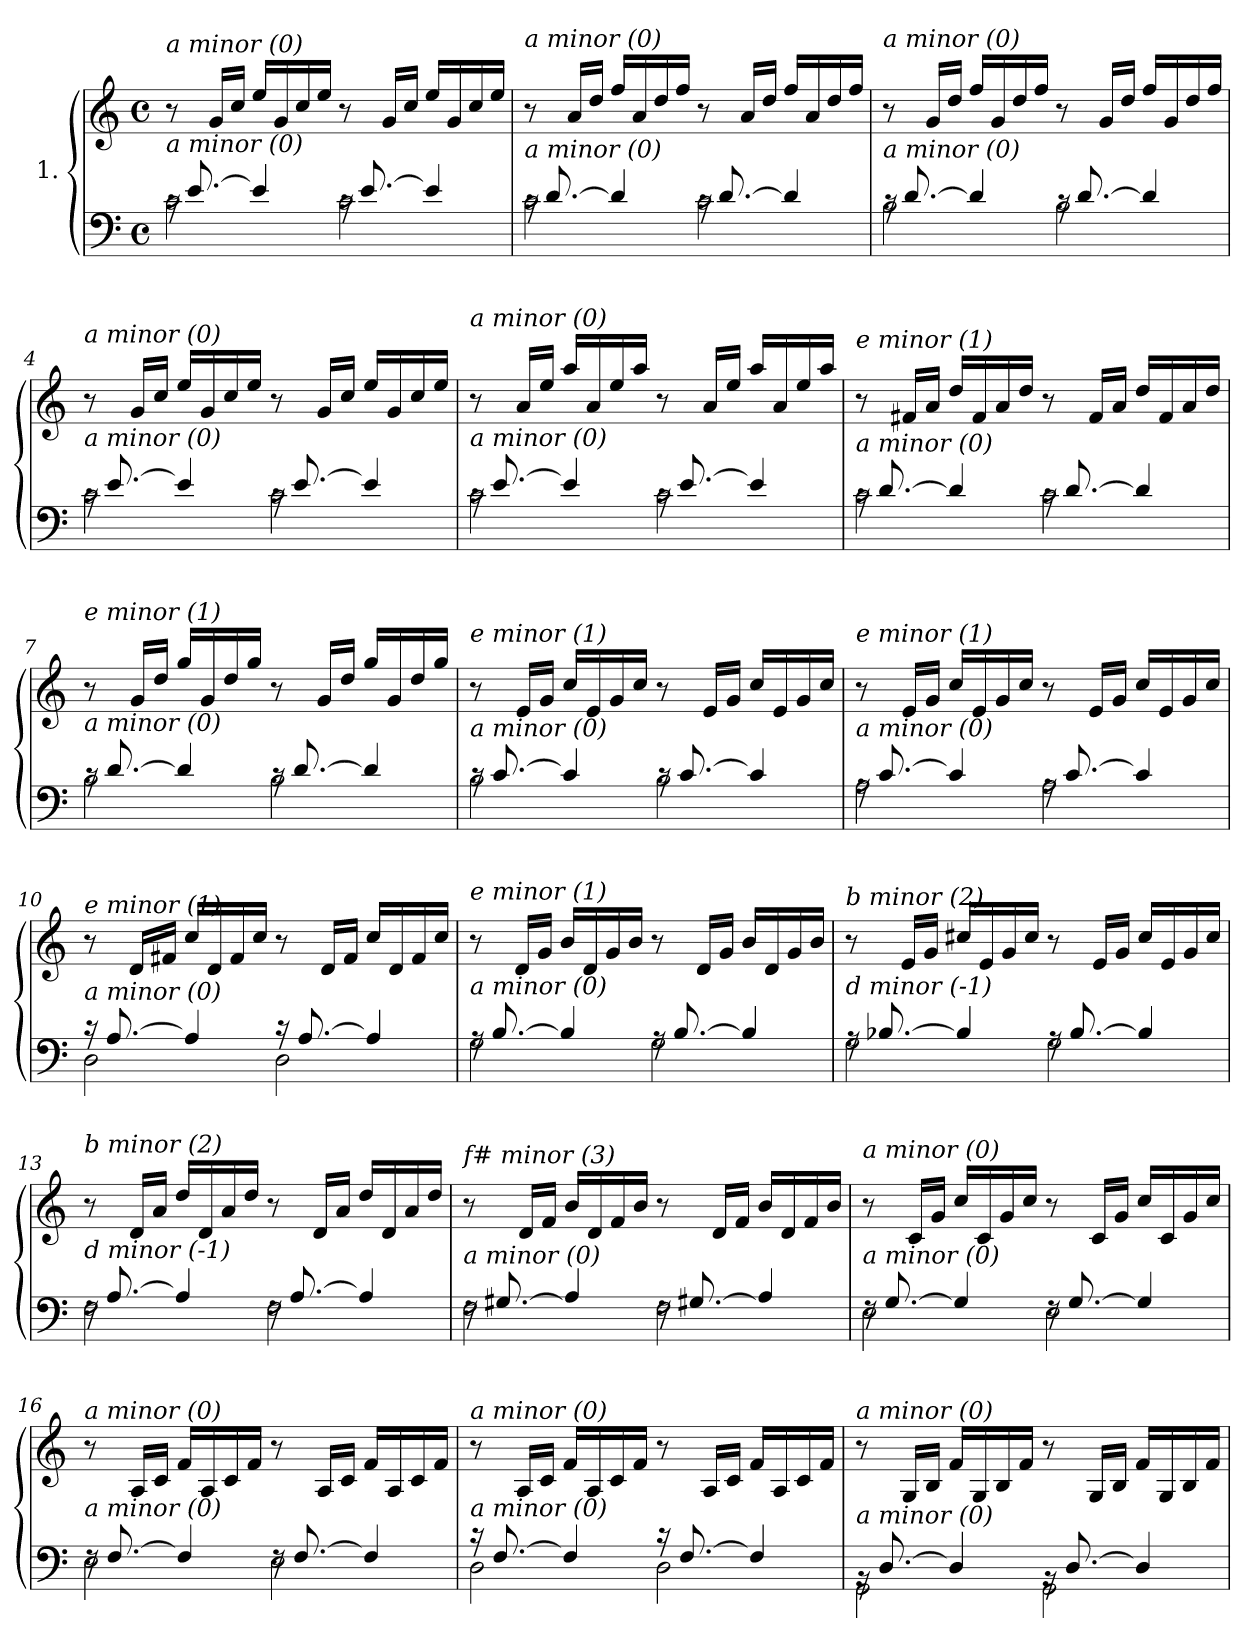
**kern	**kern
*part1	*part1
*staff2	*staff1
*I"1.	*
*clefF4	*clefG2
*k[]	*k[]
*M4/4	*M4/4
*met(c)	*met(c)
=1	=1
*^	*
!	!	!LO:TX:i:t=a minor (0)
!LO:TX:i:t=a minor (0)	!	!
16rc	2c\	8r
[8.e/	.	.
.	.	16g/LL
.	.	16cc/JJ
4e/]	.	16ee/LL
.	.	16g/
.	.	16cc/
.	.	16ee/JJ
16rc	2c\	8r
[8.e/	.	.
.	.	16g/LL
.	.	16cc/JJ
4e/]	.	16ee/LL
.	.	16g/
.	.	16cc/
.	.	16ee/JJ
=2	=2	=2
!	!	!LO:TX:i:t=a minor (0)
!LO:TX:i:t=a minor (0)	!	!
16rc	2c\	8r
[8.d/	.	.
.	.	16a/LL
.	.	16dd/JJ
4d/]	.	16ff/LL
.	.	16a/
.	.	16dd/
.	.	16ff/JJ
16rc	2c\	8r
[8.d/	.	.
.	.	16a/LL
.	.	16dd/JJ
4d/]	.	16ff/LL
.	.	16a/
.	.	16dd/
.	.	16ff/JJ
=3	=3	=3
!	!	!LO:TX:i:t=a minor (0)
!LO:TX:i:t=a minor (0)	!	!
16rc	2B\	8r
[8.d/	.	.
.	.	16g/LL
.	.	16dd/JJ
4d/]	.	16ff/LL
.	.	16g/
.	.	16dd/
.	.	16ff/JJ
16rc	2B\	8r
[8.d/	.	.
.	.	16g/LL
.	.	16dd/JJ
4d/]	.	16ff/LL
.	.	16g/
.	.	16dd/
.	.	16ff/JJ
!!LO:LB:g=z
=4	=4	=4
!	!	!LO:TX:i:t=a minor (0)
!LO:TX:i:t=a minor (0)	!	!
16rc	2c\	8r
[8.e/	.	.
.	.	16g/LL
.	.	16cc/JJ
4e/]	.	16ee/LL
.	.	16g/
.	.	16cc/
.	.	16ee/JJ
16rc	2c\	8r
[8.e/	.	.
.	.	16g/LL
.	.	16cc/JJ
4e/]	.	16ee/LL
.	.	16g/
.	.	16cc/
.	.	16ee/JJ
=5	=5	=5
!	!	!LO:TX:i:t=a minor (0)
!LO:TX:i:t=a minor (0)	!	!
16rc	2c\	8r
[8.e/	.	.
.	.	16a/LL
.	.	16ee/JJ
4e/]	.	16aa/LL
.	.	16a/
.	.	16ee/
.	.	16aa/JJ
16rc	2c\	8r
[8.e/	.	.
.	.	16a/LL
.	.	16ee/JJ
4e/]	.	16aa/LL
.	.	16a/
.	.	16ee/
.	.	16aa/JJ
=6	=6	=6
!	!	!LO:TX:i:t=e minor (1)
!LO:TX:i:t=a minor (0)	!	!
16rc	2c\	8r
[8.d/	.	.
.	.	16f#X/LL
.	.	16a/JJ
4d/]	.	16dd/LL
.	.	16f#/
.	.	16a/
.	.	16dd/JJ
16rc	2c\	8r
[8.d/	.	.
.	.	16f#/LL
.	.	16a/JJ
4d/]	.	16dd/LL
.	.	16f#/
.	.	16a/
.	.	16dd/JJ
!!LO:LB:g=z
=7	=7	=7
!	!	!LO:TX:i:t=e minor (1)
!LO:TX:i:t=a minor (0)	!	!
16rc	2B\	8r
[8.d/	.	.
.	.	16g/LL
.	.	16dd/JJ
4d/]	.	16gg/LL
.	.	16g/
.	.	16dd/
.	.	16gg/JJ
16rc	2B\	8r
[8.d/	.	.
.	.	16g/LL
.	.	16dd/JJ
4d/]	.	16gg/LL
.	.	16g/
.	.	16dd/
.	.	16gg/JJ
=8	=8	=8
!	!	!LO:TX:i:t=e minor (1)
!LO:TX:i:t=a minor (0)	!	!
16rc	2B\	8r
[8.c/	.	.
.	.	16e/LL
.	.	16g/JJ
4c/]	.	16cc/LL
.	.	16e/
.	.	16g/
.	.	16cc/JJ
16rc	2B\	8r
[8.c/	.	.
.	.	16e/LL
.	.	16g/JJ
4c/]	.	16cc/LL
.	.	16e/
.	.	16g/
.	.	16cc/JJ
=9	=9	=9
!	!	!LO:TX:i:t=e minor (1)
!LO:TX:i:t=a minor (0)	!	!
16rA	2A\	8r
[8.c/	.	.
.	.	16e/LL
.	.	16g/JJ
4c/]	.	16cc/LL
.	.	16e/
.	.	16g/
.	.	16cc/JJ
16rA	2A\	8r
[8.c/	.	.
.	.	16e/LL
.	.	16g/JJ
4c/]	.	16cc/LL
.	.	16e/
.	.	16g/
.	.	16cc/JJ
!!LO:LB:g=z
=10	=10	=10
!	!	!LO:TX:i:t=e minor (1)
!LO:TX:i:t=a minor (0)	!	!
16r	2D\	8r
[8.A/	.	.
.	.	16d/LL
.	.	16f#X/JJ
4A/]	.	16cc/LL
.	.	16d/
.	.	16f#/
.	.	16cc/JJ
16r	2D\	8r
[8.A/	.	.
.	.	16d/LL
.	.	16f#/JJ
4A/]	.	16cc/LL
.	.	16d/
.	.	16f#/
.	.	16cc/JJ
=11	=11	=11
!	!	!LO:TX:i:t=e minor (1)
!LO:TX:i:t=a minor (0)	!	!
16rA	2G\	8r
[8.B/	.	.
.	.	16d/LL
.	.	16g/JJ
4B/]	.	16b/LL
.	.	16d/
.	.	16g/
.	.	16b/JJ
16rA	2G\	8r
[8.B/	.	.
.	.	16d/LL
.	.	16g/JJ
4B/]	.	16b/LL
.	.	16d/
.	.	16g/
.	.	16b/JJ
=12	=12	=12
!	!	!LO:TX:i:t=b minor (2)
!LO:TX:i:t=d minor (-1)	!	!
16rA	2G\	8r
[8.B-X/	.	.
.	.	16e/LL
.	.	16g/JJ
4B-/]	.	16cc#X/LL
.	.	16e/
.	.	16g/
.	.	16cc#/JJ
16rA	2G\	8r
[8.B-/	.	.
.	.	16e/LL
.	.	16g/JJ
4B-/]	.	16cc#/LL
.	.	16e/
.	.	16g/
.	.	16cc#/JJ
!!LO:LB:g=z
=13	=13	=13
!	!	!LO:TX:i:t=b minor (2)
!LO:TX:i:t=d minor (-1)	!	!
16rF	2F\	8r
[8.A/	.	.
.	.	16d/LL
.	.	16a/JJ
4A/]	.	16dd/LL
.	.	16d/
.	.	16a/
.	.	16dd/JJ
16rF	2F\	8r
[8.A/	.	.
.	.	16d/LL
.	.	16a/JJ
4A/]	.	16dd/LL
.	.	16d/
.	.	16a/
.	.	16dd/JJ
=14	=14	=14
!	!	!LO:TX:i:t=f# minor (3)
!LO:TX:i:t=a minor (0)	!	!
16rF	2F\	8r
[8.G#Xi/	.	.
.	.	16d/LL
.	.	16f/JJ
4A-/]	.	16b/LL
.	.	16d/
.	.	16f/
.	.	16b/JJ
16rF	2F\	8r
[8.G#Xi/	.	.
.	.	16d/LL
.	.	16f/JJ
4A-/]	.	16b/LL
.	.	16d/
.	.	16f/
.	.	16b/JJ
=15	=15	=15
!	!	!LO:TX:i:t=a minor (0)
!LO:TX:i:t=a minor (0)	!	!
16rF	2E\	8r
[8.G/	.	.
.	.	16c/LL
.	.	16g/JJ
4G/]	.	16cc/LL
.	.	16c/
.	.	16g/
.	.	16cc/JJ
16rF	2E\	8r
[8.G/	.	.
.	.	16c/LL
.	.	16g/JJ
4G/]	.	16cc/LL
.	.	16c/
.	.	16g/
.	.	16cc/JJ
!!LO:LB:g=z
=16	=16	=16
!	!	!LO:TX:i:t=a minor (0)
!LO:TX:i:t=a minor (0)	!	!
16rF	2E\	8r
[8.F/	.	.
.	.	16A/LL
.	.	16c/JJ
4F/]	.	16f/LL
.	.	16A/
.	.	16c/
.	.	16f/JJ
16rF	2E\	8r
[8.F/	.	.
.	.	16A/LL
.	.	16c/JJ
4F/]	.	16f/LL
.	.	16A/
.	.	16c/
.	.	16f/JJ
=17	=17	=17
!	!	!LO:TX:i:t=a minor (0)
!LO:TX:i:t=a minor (0)	!	!
16r	2D\	8r
[8.F/	.	.
.	.	16A/LL
.	.	16c/JJ
4F/]	.	16f/LL
.	.	16A/
.	.	16c/
.	.	16f/JJ
16r	2D\	8r
[8.F/	.	.
.	.	16A/LL
.	.	16c/JJ
4F/]	.	16f/LL
.	.	16A/
.	.	16c/
.	.	16f/JJ
=18	=18	=18
!	!	!LO:TX:i:t=a minor (0)
!LO:TX:i:t=a minor (0)	!	!
16rBB	2GG\	8r
[8.D/	.	.
.	.	16G/LL
.	.	16B/JJ
4D/]	.	16f/LL
.	.	16G/
.	.	16B/
.	.	16f/JJ
16rBB	2GG\	8r
[8.D/	.	.
.	.	16G/LL
.	.	16B/JJ
4D/]	.	16f/LL
.	.	16G/
.	.	16B/
.	.	16f/JJ
*v	*v	*
=	=
*-	*-
